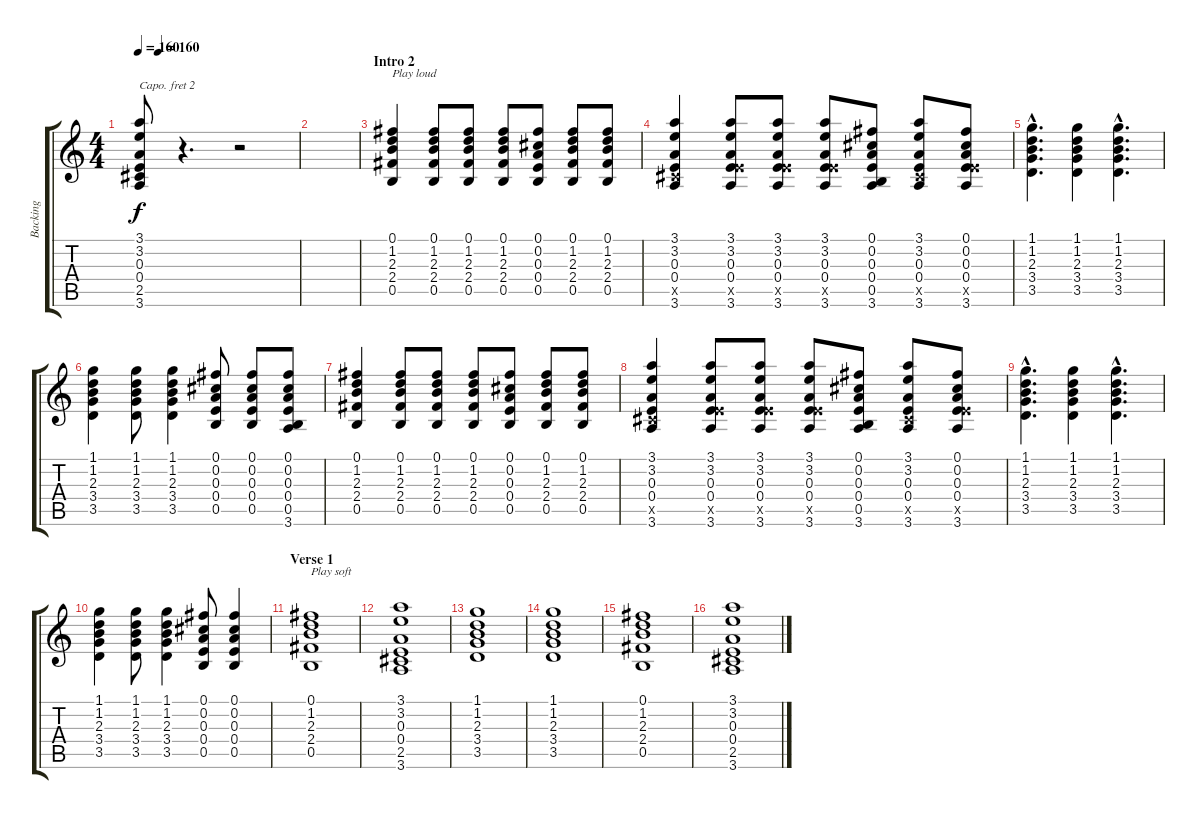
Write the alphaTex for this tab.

\track ("Backing" "Backing") {instrument acousticguitarnylon}
\staff {score tabs}
\capo 2
\tuning (E4 B3 G3 D3 A2 E2) {hide}
\ts (4 4)
\tempo 160
\tempo (160 0.125)
\clef g2
\ks c
(3.1 3.2 0.3 0.4 2.5 3.6).8{dy f} r.4{d} r.2 |
|
\section ("" "Intro 2")
(0.1 1.2 2.3 2.4 0.5).4{txt "Play loud" volume 16} (0.1 1.2 2.3 2.4 0.5).8 (0.1 1.2 2.3 2.4 0.5).8 (0.1 1.2 2.3 2.4 0.5).8 (0.1 0.2 0.3 0.4 0.5).8 (0.1 1.2 2.3 2.4 0.5).8 (0.1 1.2 2.3 2.4 0.5).8 |
(3.1 3.2 0.3 0.4 2.5{x} 3.6).4 (3.1 3.2 0.3 0.4 5.5{x} 3.6).8 (3.1 3.2 0.3 0.4 5.5{x} 3.6).8 (3.1 3.2 0.3 0.4 5.5{x} 3.6).8 (0.1 0.2 0.3 0.4 0.5 3.6).8 (3.1 3.2 0.3 0.4 2.5{x} 3.6).8 (0.1 0.2 0.3 0.4 5.5{x} 3.6).8 |
(1.1{hac} 1.2{hac} 2.3{hac} 3.4{hac} 3.5{hac}).4{d} (1.1 1.2 2.3 3.4 3.5).4 (1.1{hac} 1.2{hac} 2.3{hac} 3.4{hac} 3.5{hac}).4{d} |
(1.1 1.2 2.3 3.4 3.5).4 (1.1 1.2 2.3 3.4 3.5).8 (1.1 1.2 2.3 3.4 3.5).4 (0.1 0.2 0.3 0.4 0.5).8 (0.1 0.2 0.3 0.4 0.5).8 (0.1 0.2 0.3 0.4 0.5 3.6).8 |
(0.1 1.2 2.3 2.4 0.5).4 (0.1 1.2 2.3 2.4 0.5).8 (0.1 1.2 2.3 2.4 0.5).8 (0.1 1.2 2.3 2.4 0.5).8 (0.1 0.2 0.3 0.4 0.5).8 (0.1 1.2 2.3 2.4 0.5).8 (0.1 1.2 2.3 2.4 0.5).8 |
(3.1 3.2 0.3 0.4 2.5{x} 3.6).4 (3.1 3.2 0.3 0.4 5.5{x} 3.6).8 (3.1 3.2 0.3 0.4 5.5{x} 3.6).8 (3.1 3.2 0.3 0.4 5.5{x} 3.6).8 (0.1 0.2 0.3 0.4 0.5 3.6).8 (3.1 3.2 0.3 0.4 2.5{x} 3.6).8 (0.1 0.2 0.3 0.4 5.5{x} 3.6).8 |
(1.1{hac} 1.2{hac} 2.3{hac} 3.4{hac} 3.5{hac}).4{d} (1.1 1.2 2.3 3.4 3.5).4 (1.1{hac} 1.2{hac} 2.3{hac} 3.4{hac} 3.5{hac}).4{d} |
(1.1 1.2 2.3 3.4 3.5).4 (1.1 1.2 2.3 3.4 3.5).8 (1.1 1.2 2.3 3.4 3.5).4 (0.1 0.2 0.3 0.4 0.5).8 (0.1 0.2 0.3 0.4 0.5).4 |
\section ("" "Verse 1")
(0.1 1.2 2.3 2.4 0.5).1{txt "Play soft" volume 7} |
(3.1 3.2 0.3 0.4 2.5 3.6).1 |
(1.1 1.2 2.3 3.4 3.5).1 |
(1.1 1.2 2.3 3.4 3.5).1 |
(0.1 1.2 2.3 2.4 0.5).1 |
(3.1 3.2 0.3 0.4 2.5 3.6).1
